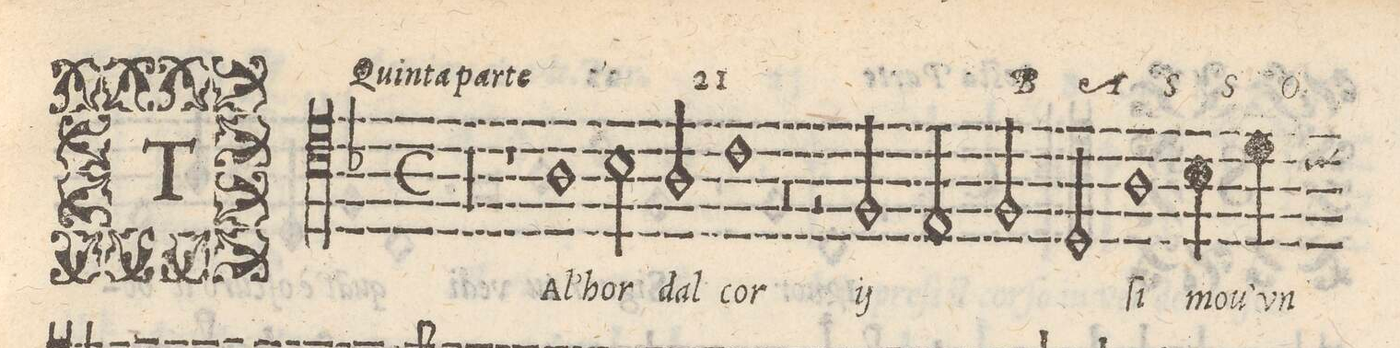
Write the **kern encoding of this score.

**kern	**text
*I"BASSO	*
*clefC4	*
*k[b-]	*
*met(c)	*
*M2/1	*
00r	.
=2-	=2-
=3-	=3-
1r	.
1A\	TAl'
=4-	=4-
2B-\	hor
2A/	dal
1c\	cor
=5-	=5-
0r	.
*	*ij
=6-	=6-
2r	.
2F/	Tal'
2E/	hor
2F/	dal
=7-	=7-
2D/	cor
*	*Xij
1A\	ſi
4B-\	mo-
4d\	-u'vn
=8-	=8-
*-	*-
